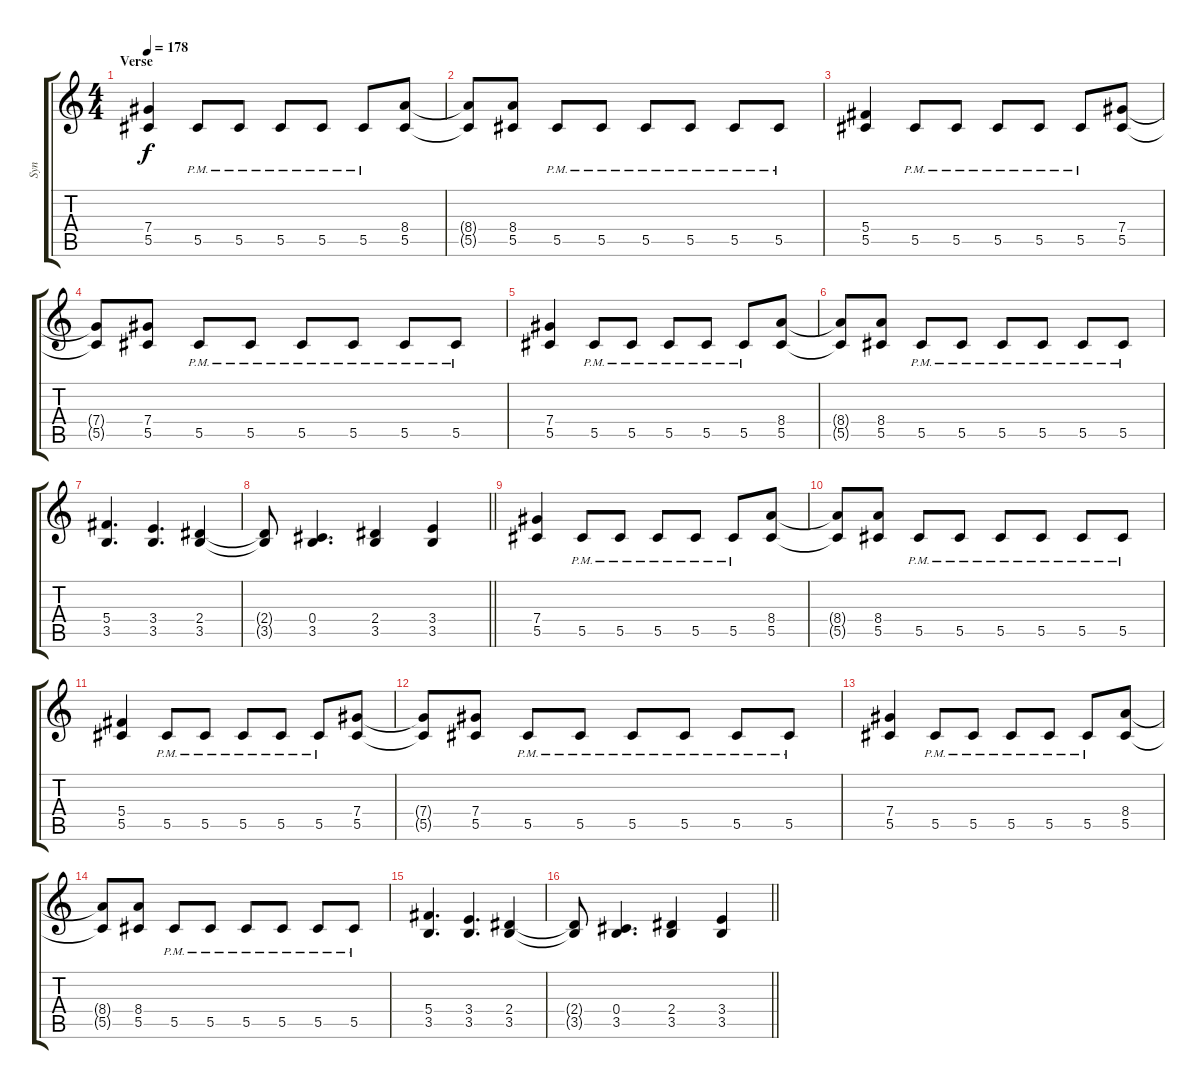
\track ("Syn" "Syn") {instrument distortionguitar}
\staff {score tabs}
\tuning (Eb4 Bb3 Gb3 Db3 Ab2 Db2) {hide}
\ts (4 4)
\section ("" "Verse")
\tempo 178
\clef g2
\ks c
(7.4 5.5).4{dy f} 5.5{pm}.8 5.5{pm}.8 5.5{pm}.8 5.5{pm}.8 5.5{pm}.8 (8.4 5.5).8 |
(8.4{t} 5.5{t}).8 (8.4 5.5).8 5.5{pm}.8 5.5{pm}.8 5.5{pm}.8 5.5{pm}.8 5.5{pm}.8 5.5{pm}.8 |
(5.4 5.5).4 5.5{pm}.8 5.5{pm}.8 5.5{pm}.8 5.5{pm}.8 5.5{pm}.8 (7.4 5.5).8 |
(7.4{t} 5.5{t}).8 (7.4 5.5).8 5.5{pm}.8 5.5{pm}.8 5.5{pm}.8 5.5{pm}.8 5.5{pm}.8 5.5{pm}.8 |
(7.4 5.5).4 5.5{pm}.8 5.5{pm}.8 5.5{pm}.8 5.5{pm}.8 5.5{pm}.8 (8.4 5.5).8 |
(8.4{t} 5.5{t}).8 (8.4 5.5).8 5.5{pm}.8 5.5{pm}.8 5.5{pm}.8 5.5{pm}.8 5.5{pm}.8 5.5{pm}.8 |
(5.4 3.5).4{d} (3.4 3.5).4{d} (2.4 3.5).4 |
\barLineRight lightlight
(2.4{t} 3.5{t}).8 (0.4 3.5).4{d} (2.4 3.5).4 (3.4 3.5).4 |
(7.4 5.5).4 5.5{pm}.8 5.5{pm}.8 5.5{pm}.8 5.5{pm}.8 5.5{pm}.8 (8.4 5.5).8 |
(8.4{t} 5.5{t}).8 (8.4 5.5).8 5.5{pm}.8 5.5{pm}.8 5.5{pm}.8 5.5{pm}.8 5.5{pm}.8 5.5{pm}.8 |
(5.4 5.5).4 5.5{pm}.8 5.5{pm}.8 5.5{pm}.8 5.5{pm}.8 5.5{pm}.8 (7.4 5.5).8 |
(7.4{t} 5.5{t}).8 (7.4 5.5).8 5.5{pm}.8 5.5{pm}.8 5.5{pm}.8 5.5{pm}.8 5.5{pm}.8 5.5{pm}.8 |
(7.4 5.5).4 5.5{pm}.8 5.5{pm}.8 5.5{pm}.8 5.5{pm}.8 5.5{pm}.8 (8.4 5.5).8 |
(8.4{t} 5.5{t}).8 (8.4 5.5).8 5.5{pm}.8 5.5{pm}.8 5.5{pm}.8 5.5{pm}.8 5.5{pm}.8 5.5{pm}.8 |
(5.4 3.5).4{d} (3.4 3.5).4{d} (2.4 3.5).4 |
\barLineRight lightlight
(2.4{t} 3.5{t}).8 (0.4 3.5).4{d} (2.4 3.5).4 (3.4 3.5).4
